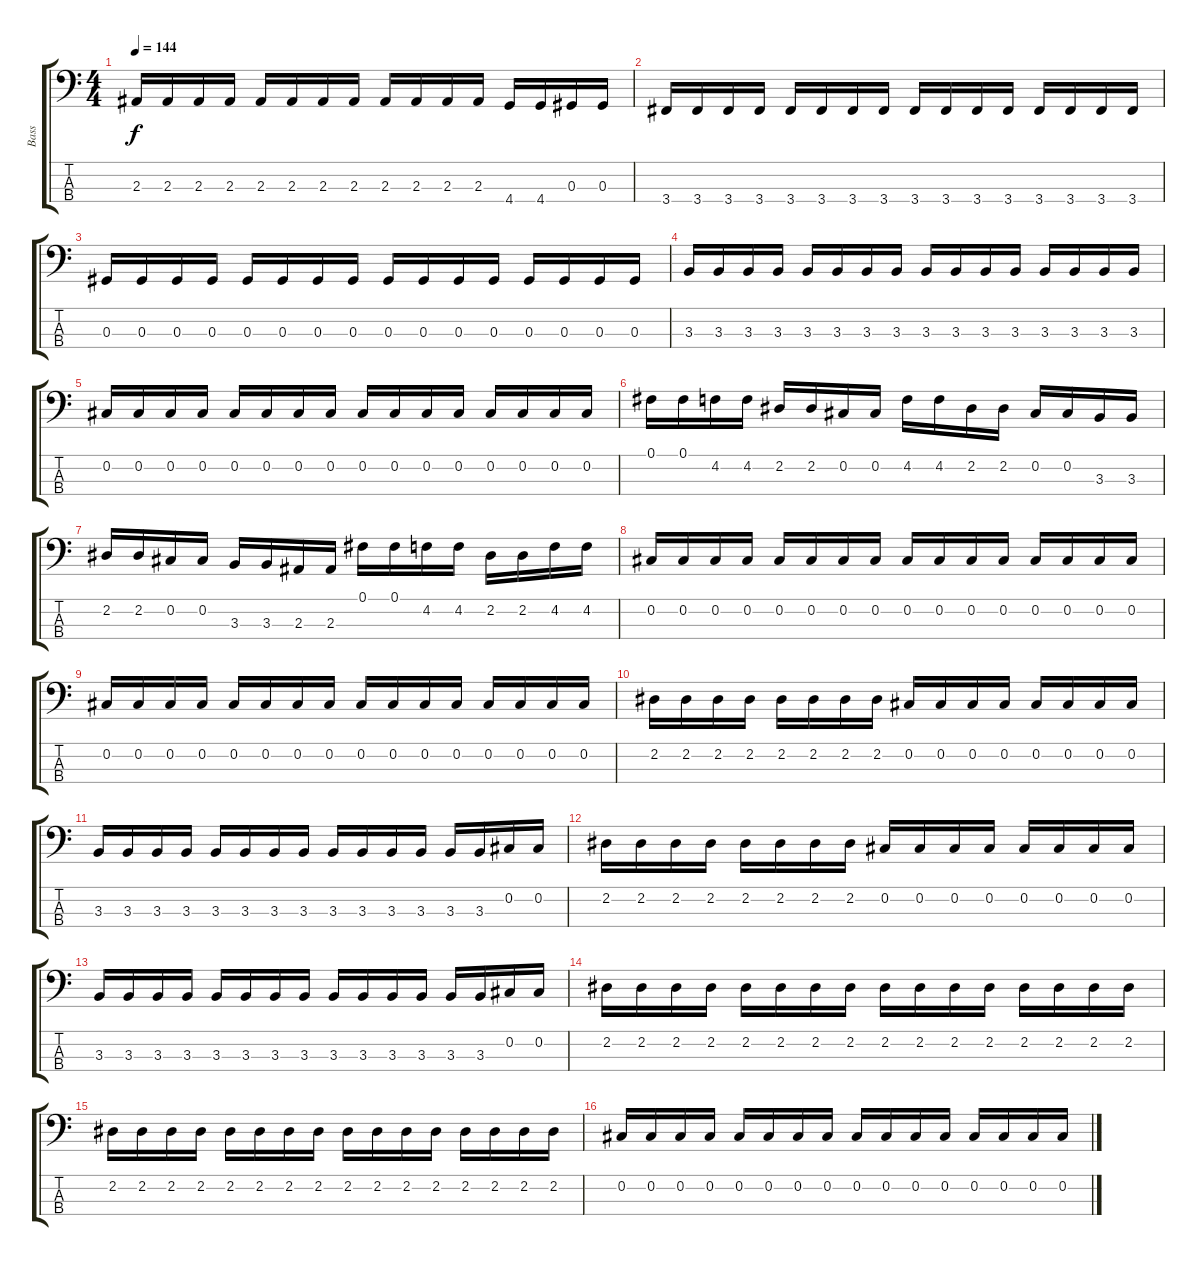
\track ("Bass" "Bass") {instrument electricbasspick}
\staff {score tabs}
\tuning (Gb2 Db2 Ab1 Eb1) {hide}
\ts (4 4)
\tempo 144
\clef f4
\ks c
2.3.16{dy f} 2.3.16 2.3.16 2.3.16 2.3.16 2.3.16 2.3.16 2.3.16 2.3.16 2.3.16 2.3.16 2.3.16 4.4.16 4.4.16 0.3.16 0.3.16 |
3.4.16 3.4.16 3.4.16 3.4.16 3.4.16 3.4.16 3.4.16 3.4.16 3.4.16 3.4.16 3.4.16 3.4.16 3.4.16 3.4.16 3.4.16 3.4.16 |
0.3.16 0.3.16 0.3.16 0.3.16 0.3.16 0.3.16 0.3.16 0.3.16 0.3.16 0.3.16 0.3.16 0.3.16 0.3.16 0.3.16 0.3.16 0.3.16 |
3.3.16 3.3.16 3.3.16 3.3.16 3.3.16 3.3.16 3.3.16 3.3.16 3.3.16 3.3.16 3.3.16 3.3.16 3.3.16 3.3.16 3.3.16 3.3.16 |
0.2.16 0.2.16 0.2.16 0.2.16 0.2.16 0.2.16 0.2.16 0.2.16 0.2.16 0.2.16 0.2.16 0.2.16 0.2.16 0.2.16 0.2.16 0.2.16 |
0.1.16 0.1.16 4.2.16 4.2.16 2.2.16 2.2.16 0.2.16 0.2.16 4.2.16 4.2.16 2.2.16 2.2.16 0.2.16 0.2.16 3.3.16 3.3.16 |
2.2.16 2.2.16 0.2.16 0.2.16 3.3.16 3.3.16 2.3.16 2.3.16 0.1.16 0.1.16 4.2.16 4.2.16 2.2.16 2.2.16 4.2.16 4.2.16 |
0.2.16 0.2.16 0.2.16 0.2.16 0.2.16 0.2.16 0.2.16 0.2.16 0.2.16 0.2.16 0.2.16 0.2.16 0.2.16 0.2.16 0.2.16 0.2.16 |
0.2.16 0.2.16 0.2.16 0.2.16 0.2.16 0.2.16 0.2.16 0.2.16 0.2.16 0.2.16 0.2.16 0.2.16 0.2.16 0.2.16 0.2.16 0.2.16 |
2.2.16 2.2.16 2.2.16 2.2.16 2.2.16 2.2.16 2.2.16 2.2.16 0.2.16 0.2.16 0.2.16 0.2.16 0.2.16 0.2.16 0.2.16 0.2.16 |
3.3.16 3.3.16 3.3.16 3.3.16 3.3.16 3.3.16 3.3.16 3.3.16 3.3.16 3.3.16 3.3.16 3.3.16 3.3.16 3.3.16 0.2.16 0.2.16 |
2.2.16 2.2.16 2.2.16 2.2.16 2.2.16 2.2.16 2.2.16 2.2.16 0.2.16 0.2.16 0.2.16 0.2.16 0.2.16 0.2.16 0.2.16 0.2.16 |
3.3.16 3.3.16 3.3.16 3.3.16 3.3.16 3.3.16 3.3.16 3.3.16 3.3.16 3.3.16 3.3.16 3.3.16 3.3.16 3.3.16 0.2.16 0.2.16 |
2.2.16 2.2.16 2.2.16 2.2.16 2.2.16 2.2.16 2.2.16 2.2.16 2.2.16 2.2.16 2.2.16 2.2.16 2.2.16 2.2.16 2.2.16 2.2.16 |
2.2.16 2.2.16 2.2.16 2.2.16 2.2.16 2.2.16 2.2.16 2.2.16 2.2.16 2.2.16 2.2.16 2.2.16 2.2.16 2.2.16 2.2.16 2.2.16 |
0.2.16 0.2.16 0.2.16 0.2.16 0.2.16 0.2.16 0.2.16 0.2.16 0.2.16 0.2.16 0.2.16 0.2.16 0.2.16 0.2.16 0.2.16 0.2.16
